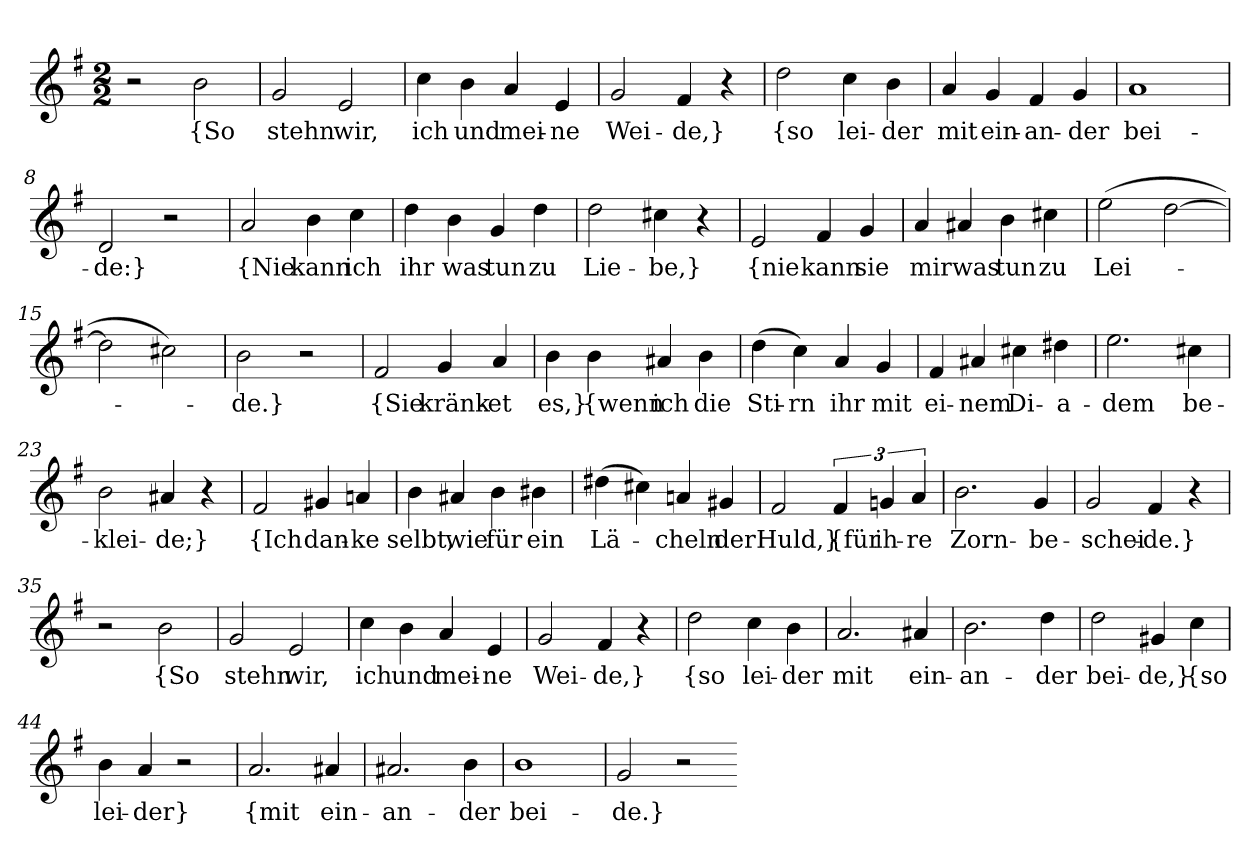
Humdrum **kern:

**kern	**text
*part1	*part1
*staff1	*staff1
*clefG2	*
*k[f#]	*
*M2/2	*
=1	=1
2r	.
2b	{So
=2	=2
2g	stehn
2e	wir,
=3	=3
4cc	ich
4b	und
4a	mei-
4e	-ne
=4	=4
2g	Wei-
4f#	-de,}
4r	.
=5	=5
2dd	{so
4cc	lei-
4b	-der
=6	=6
4a	mit
4g	ein-
4f#	-an-
4g	-der
=7	=7
1a	bei-
=8	=8
2d	-de:}
2r	.
=9	=9
2a	{Nie
4b	kann
4cc	ich
=10	=10
4dd	ihr
4b	was
4g	tun
4dd	zu
=11	=11
2dd	Lie-
4cc#X	-be,}
4r	.
=12	=12
2e	{nie
4f#	kann
4g	sie
=13	=13
4a	mir
4a#X	was
4b	tun
4cc#X	zu
=14	=14
(2ee	Lei-
[2dd	.
=15	=15
2dd]	.
2cc#X)	.
=16	=16
2b	-de.}
2r	.
=18	=18
2f#	{Sie
4g	kränk-
4a	-et
=19	=19
4b	es,}
4b	{wenn
4a#X	ich
4b	die
=20	=20
(4dd	Sti-
4cc)	-rn
4a	ihr
4g	mit
=21	=21
4f#	ei-
4a#X	-nem
4cc#X	Di-
4dd#X	-a-
=22	=22
2.ee	-dem
4cc#X	be-
=23	=23
2b	-klei-
4a#X	-de;}
4r	.
=26	=26
2f#	{Ich
4g#X	dan-
4an	-ke
=27	=27
4b	selbt,
4a#X	wie
4b	für
4b#X	ein
=28	=28
(4dd#X	Lä-
4cc#X)	.
4an	-cheln
4g#X	der
=29	=29
2f#	Huld,}
6f#	{für
6gn	ih-
6a	-re
=30	=30
2.b	Zorn-
4g	-be-
=31	=31
2g	-schei-
4f#	-de.}
4r	.
=35	=35
2r	.
2b	{So
=36	=36
2g	stehn
2e	wir,
=37	=37
4cc	ich
4b	und
4a	mei-
4e	-ne
=38	=38
2g	Wei-
4f#	-de,}
4r	.
=40	=40
2dd	{so
4cc	lei-
4b	-der
=41	=41
2.a	mit
4a#X	ein-
=42	=42
2.b	-an-
4dd	-der
=43	=43
2dd	bei-
4g#X	-de,}
4cc	{so
=44	=44
4b	lei-
4a	-der}
2r	.
=45	=45
2.a	{mit
4a#X	ein-
=46	=46
2.a#X	-an-
4b	-der
=47	=47
1b	bei-
=48	=48
2g	-de.}
2r	.
=-	=-
*-	*-
